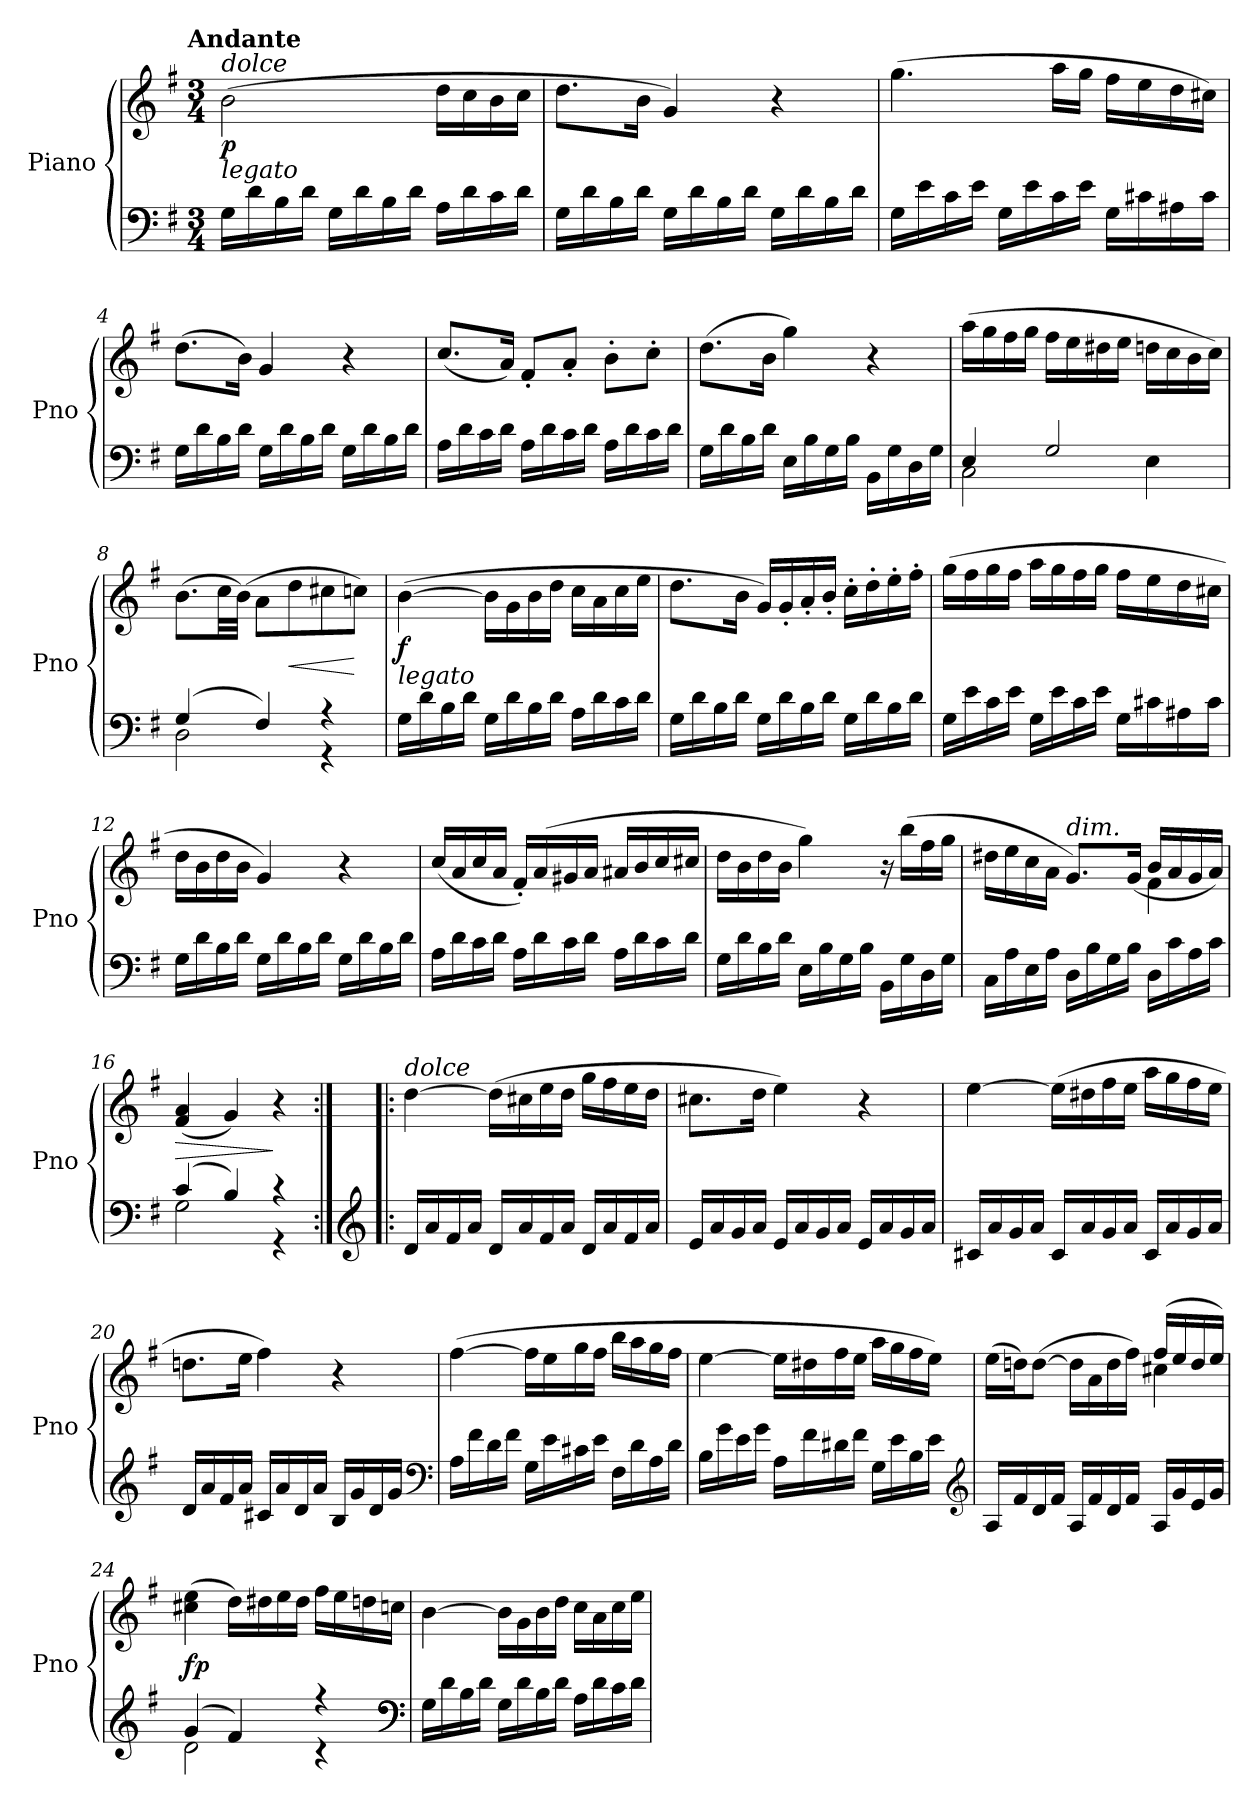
**kern	**kern	**dynam
*part1	*part1	*part1
*staff2	*staff1	*staff1/2
*I"Piano	*	*
*I'Pno	*	*
*clefF4	*clefG2	*
*k[f#]	*k[f#]	*
*G:	*G:	*
!!LO:TX:omd:t=Andante
*M3/4	*M3/4	*
*MM80	*MM80	*
=1	=1	=1
!	!LO:TX:a:i:t=dolce	!
!LO:TX:a:i:t=legato	!	!
16GLL	(2b	p
16d	.	.
16B	.	.
16dJJ	.	.
16GLL	.	.
16d	.	.
16B	.	.
16dJJ	.	.
16ALL	16ddLL	.
16d	16cc	.
16c	16b	.
16dJJ	16ccJJ	.
=2	=2	=2
16GLL	8.ddL	.
16d	.	.
16B	.	.
16dJJ	16bJk	.
16GLL	4g)	.
16d	.	.
16B	.	.
16dJJ	.	.
16GLL	4r	.
16d	.	.
16B	.	.
16dJJ	.	.
=3	=3	=3
16GLL	(4.gg	.
16e	.	.
16c	.	.
16eJJ	.	.
16GLL	.	.
16e	.	.
16c	16aaLL	.
16eJJ	16ggJJ	.
16GLL	16ff#LL	.
16c#X	16ee	.
16A#X	16dd	.
16c#JJ	16cc#XJJ)	.
=4	=4	=4
16GLL	(8.ddL	.
16d	.	.
16B	.	.
16dJJ	16bJk)	.
16GLL	4g	.
16d	.	.
16B	.	.
16dJJ	.	.
16GLL	4r	.
16d	.	.
16B	.	.
16dJJ	.	.
=5	=5	=5
16ALL	(8.cc/L	.
16d	.	.
16c	.	.
16dJJ	16a/Jk)	.
16ALL	8f#'L	.
16d	.	.
16c	8a'J	.
16dJJ	.	.
16ALL	8b'L	.
16d	.	.
16c	8cc'J	.
16dJJ	.	.
=6	=6	=6
16GLL	(8.ddL	.
16d	.	.
16B	.	.
16dJJ	16bJk	.
16ELL	4gg)	.
16B	.	.
16G	.	.
16BJJ	.	.
16BBLL	4r	.
16G	.	.
16D	.	.
16GJJ	.	.
=7	=7	=7
*^	*	*
4E	2C	(16aaLL	.
.	.	16gg	.
.	.	16ff#	.
.	.	16ggJJ	.
2G	.	16ff#LL	.
.	.	16ee	.
.	.	16dd#X	.
.	.	16eeJJ	.
.	4E	16ddnLL	.
.	.	16cc	.
.	.	16b	.
.	.	16ccJJ)	.
=8	=8	=8	=8
(4G	2D	(8.bL	.
.	.	32ccLL	.
.	.	(32bJJJ)	.
4F#)	.	8aL	.
.	.	8dd	<
4r	4r	8cc#X	.
.	.	8ccnJ)	[
*v	*v	*	*
=9	=9	=9
!LO:TX:a:i:t=legato	!	!
16GLL	([4b	f
16d	.	.
16B	.	.
16dJJ	.	.
16GLL	16bLL]	.
16d	16g	.
16B	16b	.
16dJJ	16ddJJ	.
16ALL	16ccLL	.
16d	16a	.
16c	16cc	.
16dJJ	16eeJJ	.
=10	=10	=10
16GLL	8.ddL	.
16d	.	.
16B	.	.
16dJJ	16bJk	.
16GLL	16gLL)	.
16d	16g'	.
16B	16a'	.
16dJJ	16b'JJ	.
16GLL	16cc'LL	.
16d	16dd'	.
16B	16ee'	.
16dJJ	16ff#'JJ	.
=11	=11	=11
16GLL	(16ggLL	.
16e	16ff#	.
16c	16gg	.
16eJJ	16ff#JJ	.
16GLL	16aaLL	.
16e	16gg	.
16c	16ff#	.
16eJJ	16ggJJ	.
16GLL	16ff#LL	.
16c#X	16ee	.
16A#X	16dd	.
16c#JJ	16cc#XJJ	.
=12	=12	=12
16GLL	16ddLL	.
16d	16b	.
16B	16dd	.
16dJJ	16bJJ	.
16GLL	4g)	.
16d	.	.
16B	.	.
16dJJ	.	.
16GLL	4r	.
16d	.	.
16B	.	.
16dJJ	.	.
=13	=13	=13
16ALL	(16cc/LL	.
16d	16a/	.
16c	16cc/	.
16dJJ	16a/JJ	.
16ALL	16f#'LL)	.
16d	(>16a	.
16c	16g#X	.
16dJJ	16aJJ	.
16ALL	16a#X/LL	.
16d	16b/	.
16c	16cc/	.
16dJJ	16cc#X/JJ	.
=14	=14	=14
16GLL	16ddLL	.
16d	16b	.
16B	16dd	.
16dJJ	16bJJ	.
16ELL	4gg)	.
16B	.	.
16G	.	.
16BJJ	.	.
16BBLL	16r	.
16G	(16bbLL	.
16D	16ff#	.
16GJJ	16ggJJ	.
=15	=15	=15
*	*^	*
16CLL	16dd#XLL	4ryy	.
16A	16ee	.	.
16E	16cc	.	.
16AJJ	16aJJ	.	.
!	!LO:TX:a:i:t=dim.	!	!
16DLL	8.gL)	4ryy	.
16B	.	.	.
16G	.	.	.
16BJJ	(>16gJk	.	.
16DLL	16bLL	4f#	.
16c	16a	.	.
16A	16g	.	.
16cJJ	16aJJ)	.	.
*	*v	*v	*
=16	=16	=16
*^	*	*
(4c	2G	(4f# 4a	>
4B)	.	4g)	.
4r	4r	4r	]
*v	*v	*	*
=17:|!|:	=17:|!|:	=17:|!|:
*clefG2	*	*
*^	*	*
!	!	!LO:TX:a:i:t=dolce	!
*v	*v	*	*
16dLL	[4dd	.
16a	.	.
16f#	.	.
16aJJ	.	.
16dLL	(16ddLL]	.
16a	16cc#X	.
16f#	16ee	.
16aJJ	16ddJJ	.
16dLL	16ggLL	.
16a	16ff#	.
16f#	16ee	.
16aJJ	16ddJJ	.
=18	=18	=18
16eLL	8.cc#XL	.
16a	.	.
16g	.	.
16aJJ	16ddJk	.
16eLL	4ee)	.
16a	.	.
16g	.	.
16aJJ	.	.
16eLL	4r	.
16a	.	.
16g	.	.
16aJJ	.	.
=19	=19	=19
16c#XLL	[4ee	.
16a	.	.
16g	.	.
16aJJ	.	.
16c#LL	(16eeLL]	.
16a	16dd#X	.
16g	16ff#	.
16aJJ	16eeJJ	.
16c#LL	16aaLL	.
16a	16gg	.
16g	16ff#	.
16aJJ	16eeJJ	.
=20	=20	=20
16dLL	8.ddnL	.
16a	.	.
16f#	.	.
16aJJ	16eeJk	.
16c#XLL	4ff#)	.
16a	.	.
16d	.	.
16aJJ	.	.
16BLL	4r	.
16g	.	.
16d	.	.
16gJJ	.	.
*clefF4	*	*
=21	=21	=21
16ALL	([4ff#	.
16f#	.	.
16d	.	.
16f#JJ	.	.
16GLL	16ff#LL]	.
16e	16ee	.
16c#X	16gg	.
16eJJ	16ff#JJ	.
16F#LL	16bbLL	.
16d	16aa	.
16A	16gg	.
16dJJ	16ff#JJ	.
=22	=22	=22
16BLL	[4ee	.
16g	.	.
16e	.	.
16gJJ	.	.
16ALL	16eeLL]	.
16f#	16dd#X	.
16d#X	16ff#	.
16f#JJ	16eeJJ	.
16GLL	16aaLL	.
16e	16gg	.
16B	16ff#	.
16eJJ	16eeJJ)	.
*clefG2	*	*
=23	=23	=23
*	*^	*
16ALL	4ryy	(16eeLL	.
16f#	.	16ddnJ)	.
16d	.	([8ddJ	.
16f#JJ	.	.	.
16ALL	4ryy	16ddLL]	.
16f#	.	16a	.
16d	.	16dd	.
16f#JJ	.	16ff#JJ)	.
16ALL	(16ff#LL	4cc#X	.
16g	16ee	.	.
16e	16dd	.	.
16gJJ	16eeJJ)	.	.
*	*v	*v	*
=24	=24	=24
*^	*	*
(4g	2d	(4cc#X 4ee	fp
4f#)	.	16ddLL)	.
.	.	16dd#X	.
.	.	16ee	.
.	.	16dd#JJ	.
4r	4r	16ff#LL	.
.	.	16ee	.
.	.	16ddn	.
.	.	16ccnJJ	.
*v	*v	*	*
*clefF4	*	*
=25	=25	=25
16GLL	[4b	.
16d	.	.
16B	.	.
16dJJ	.	.
16GLL	16bLL]	.
16d	16g	.
16B	16b	.
16dJJ	16ddJJ	.
16ALL	16ccLL	.
16d	16a	.
16c	16cc	.
16dJJ	16eeJJ	.
=	=	=
*-	*-	*-
